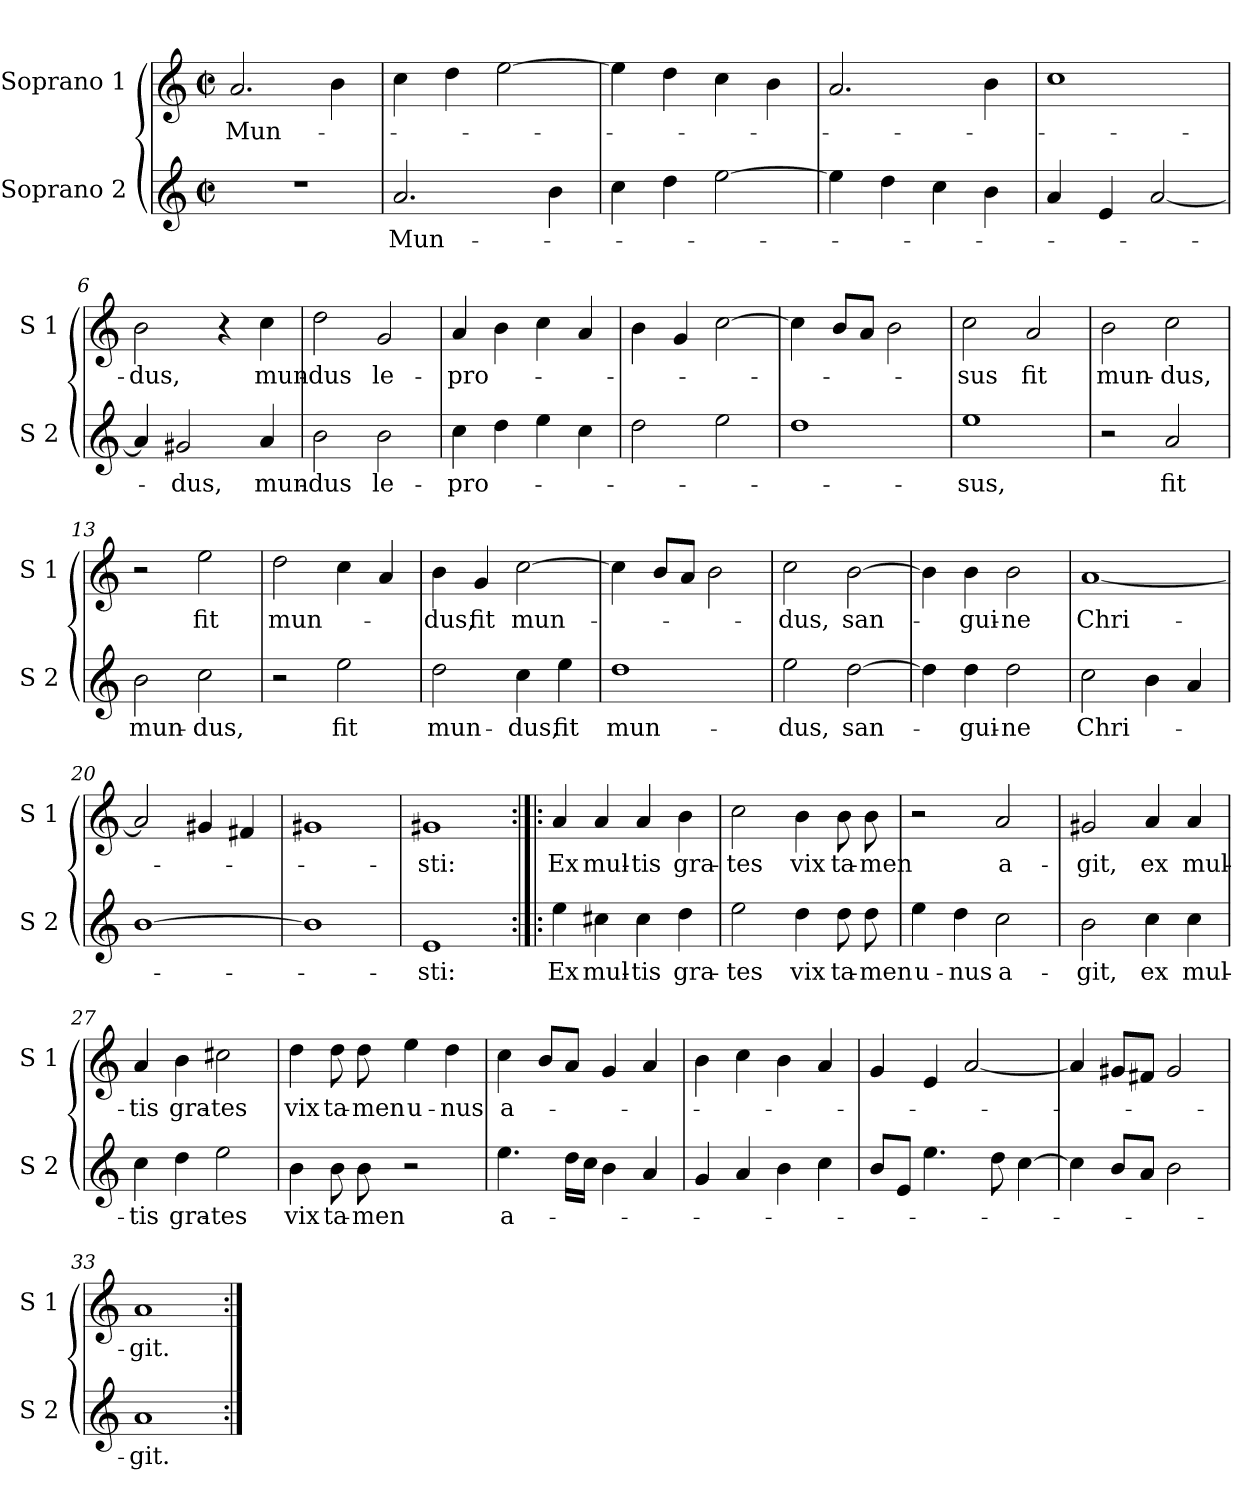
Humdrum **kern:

**kern	**text	**kern	**text
*part2	*part2	*part1	*part1
*staff2	*staff2	*staff1	*staff1
*I"Soprano 2	*	*I"Soprano 1	*
*I'S 2	*	*I'S 1	*
*clefG2	*	*clefG2	*
*k[]	*	*k[]	*
*C:	*	*C:	*
*M2/2	*	*M2/2	*
*met(c|)	*	*met(c|)	*
=1	=1	=1	=1
!	!	!	!LO:LY:b
1r	.	2.a/	Mun-
.	.	4b\	.
=2	=2	=2	=2
!	!LO:LY:b	!	!
2.a/	Mun-	4cc\	.
.	.	4dd\	.
.	.	[2ee\	.
4b\	.	.	.
=3	=3	=3	=3
4cc\	.	4ee\]	.
4dd\	.	4dd\	.
[2ee\	.	4cc\	.
.	.	4b\	.
=4	=4	=4	=4
4ee\]	.	2.a/	.
4dd\	.	.	.
4cc\	.	.	.
4b\	.	4b\	.
=5	=5	=5	=5
4a/	.	1cc	.
4e/	.	.	.
[2a/	.	.	.
!!LO:LB:g=z
=6	=6	=6	=6
!	!	!	!LO:LY:b
4a/]	.	2b\	-dus,
!	!LO:LY:b	!	!
2g#X/	-dus,	.	.
.	.	4r	.
!	!LO:LY:b	!	!LO:LY:b
4a/	mun-	4cc\	mun-
=7	=7	=7	=7
!	!LO:LY:b	!	!LO:LY:b
2b\	-dus	2dd\	-dus
!	!LO:LY:b	!	!LO:LY:b
2b\	le-	2g/	le-
=8	=8	=8	=8
!	!LO:LY:b	!	!LO:LY:b
4cc\	-pro-	4a/	-pro-
4dd\	.	4b\	.
4ee\	.	4cc\	.
4cc\	.	4a/	.
=9	=9	=9	=9
2dd\	.	4b\	.
.	.	4g/	.
2ee\	.	[2cc\	.
=10	=10	=10	=10
1dd	.	4cc\]	.
.	.	8b/L	.
.	.	8a/J	.
.	.	2b\	.
!!LO:LB:g=z
=11	=11	=11	=11
!	!LO:LY:b	!	!LO:LY:b
1ee	-sus,	2cc\	-sus
!	!	!	!LO:LY:b
.	.	2a/	fit
=12	=12	=12	=12
!	!	!	!LO:LY:b
2r	.	2b\	mun-
!	!LO:LY:b	!	!LO:LY:b
2a/	fit	2cc\	-dus,
=13	=13	=13	=13
!	!LO:LY:b	!	!
2b\	mun-	2r	.
!	!LO:LY:b	!	!LO:LY:b
2cc\	-dus,	2ee\	fit
=14	=14	=14	=14
!	!	!	!LO:LY:b
2r	.	2dd\	mun-
!	!LO:LY:b	!	!
2ee\	fit	4cc\	.
.	.	4a/	.
=15	=15	=15	=15
!	!LO:LY:b	!	!LO:LY:b
2dd\	mun-	4b\	-dus,
!	!	!	!LO:LY:b
.	.	4g/	fit
!	!LO:LY:b	!	!LO:LY:b
4cc\	-dus,	[2cc\	mun-
!	!LO:LY:b	!	!
4ee\	fit	.	.
!!LO:LB:g=z
=16	=16	=16	=16
!	!LO:LY:b	!	!
1dd	mun-	4cc\]	.
.	.	8b/L	.
.	.	8a/J	.
.	.	2b\	.
=17	=17	=17	=17
!	!LO:LY:b	!	!LO:LY:b
2ee\	-dus,	2cc\	-dus,
!	!LO:LY:b	!	!LO:LY:b
[2dd\	san-	[2b\	san-
=18	=18	=18	=18
4dd\]	.	4b\]	.
!	!LO:LY:b	!	!LO:LY:b
4dd\	-gui-	4b\	-gui-
!	!LO:LY:b	!	!LO:LY:b
2dd\	-ne	2b\	-ne
=19	=19	=19	=19
!	!LO:LY:b	!	!LO:LY:b
2cc\	Chri-	[1a	Chri-
4b\	.	.	.
4a/	.	.	.
=20	=20	=20	=20
[1b	.	2a/]	.
.	.	4g#X/	.
.	.	4f#X/	.
!!LO:PB:g=z
=21	=21	=21	=21
1b]	.	1g#X	.
=22	=22	=22	=22
!	!LO:LY:b	!	!LO:LY:b
1e	-sti:	1g#X	-sti:
=23:|!|:	=23:|!|:	=23:|!|:	=23:|!|:
!	!LO:LY:b	!	!LO:LY:b
4ee\	Ex	4a/	Ex
!	!LO:LY:b	!	!LO:LY:b
4cc#X\	mul-	4a/	mul-
!	!LO:LY:b	!	!LO:LY:b
4cc#\	-tis	4a/	-tis
!	!LO:LY:b	!	!LO:LY:b
4dd\	gra-	4b\	gra-
=24	=24	=24	=24
!	!LO:LY:b	!	!LO:LY:b
2ee\	-tes	2cc\	-tes
!	!LO:LY:b	!	!LO:LY:b
4dd\	vix	4b\	vix
!	!LO:LY:b	!	!LO:LY:b
8dd\	ta-	8b\	ta-
!	!LO:LY:b	!	!LO:LY:b
8dd\	-men	8b\	-men
=25	=25	=25	=25
!	!LO:LY:b	!	!
4ee\	u-	2r	.
!	!LO:LY:b	!	!
4dd\	-nus	.	.
!	!LO:LY:b	!	!LO:LY:b
2cc\	a-	2a/	a-
!!LO:LB:g=z
=26	=26	=26	=26
!	!LO:LY:b	!	!LO:LY:b
2b\	-git,	2g#X/	-git,
!	!LO:LY:b	!	!LO:LY:b
4cc\	ex	4a/	ex
!	!LO:LY:b	!	!LO:LY:b
4cc\	mul-	4a/	mul-
=27	=27	=27	=27
!	!LO:LY:b	!	!LO:LY:b
4cc\	-tis	4a/	-tis
!	!LO:LY:b	!	!LO:LY:b
4dd\	gra-	4b\	gra-
!	!LO:LY:b	!	!LO:LY:b
2ee\	-tes	2cc#X\	-tes
=28	=28	=28	=28
!	!LO:LY:b	!	!LO:LY:b
4b\	vix	4dd\	vix
!	!LO:LY:b	!	!LO:LY:b
8b\	ta-	8dd\	ta-
!	!LO:LY:b	!	!LO:LY:b
8b\	-men	8dd\	-men
!	!	!	!LO:LY:b
2r	.	4ee\	u-
!	!	!	!LO:LY:b
.	.	4dd\	-nus
=29	=29	=29	=29
!	!LO:LY:b	!	!LO:LY:b
4.ee\	a-	4cc\	a-
.	.	8b/L	.
16dd\LL	.	8a/J	.
16cc\JJ	.	.	.
4b\	.	4g/	.
4a/	.	4a/	.
!!LO:LB:g=z
=30	=30	=30	=30
4g/	.	4b\	.
4a/	.	4cc\	.
4b\	.	4b\	.
4cc\	.	4a/	.
=31	=31	=31	=31
8b/L	.	4g/	.
8e/J	.	.	.
4.ee\	.	4e/	.
.	.	[2a/	.
8dd\	.	.	.
[4cc\	.	.	.
=32	=32	=32	=32
4cc\]	.	4a/]	.
8b/L	.	8g#X/L	.
8a/J	.	8f#X/J	.
2b\	.	2g#/	.
=33	=33	=33	=33
!	!LO:LY:b	!	!LO:LY:b
1a	-git.	1a	-git.
=:|!	=:|!	=:|!	=:|!
*-	*-	*-	*-
